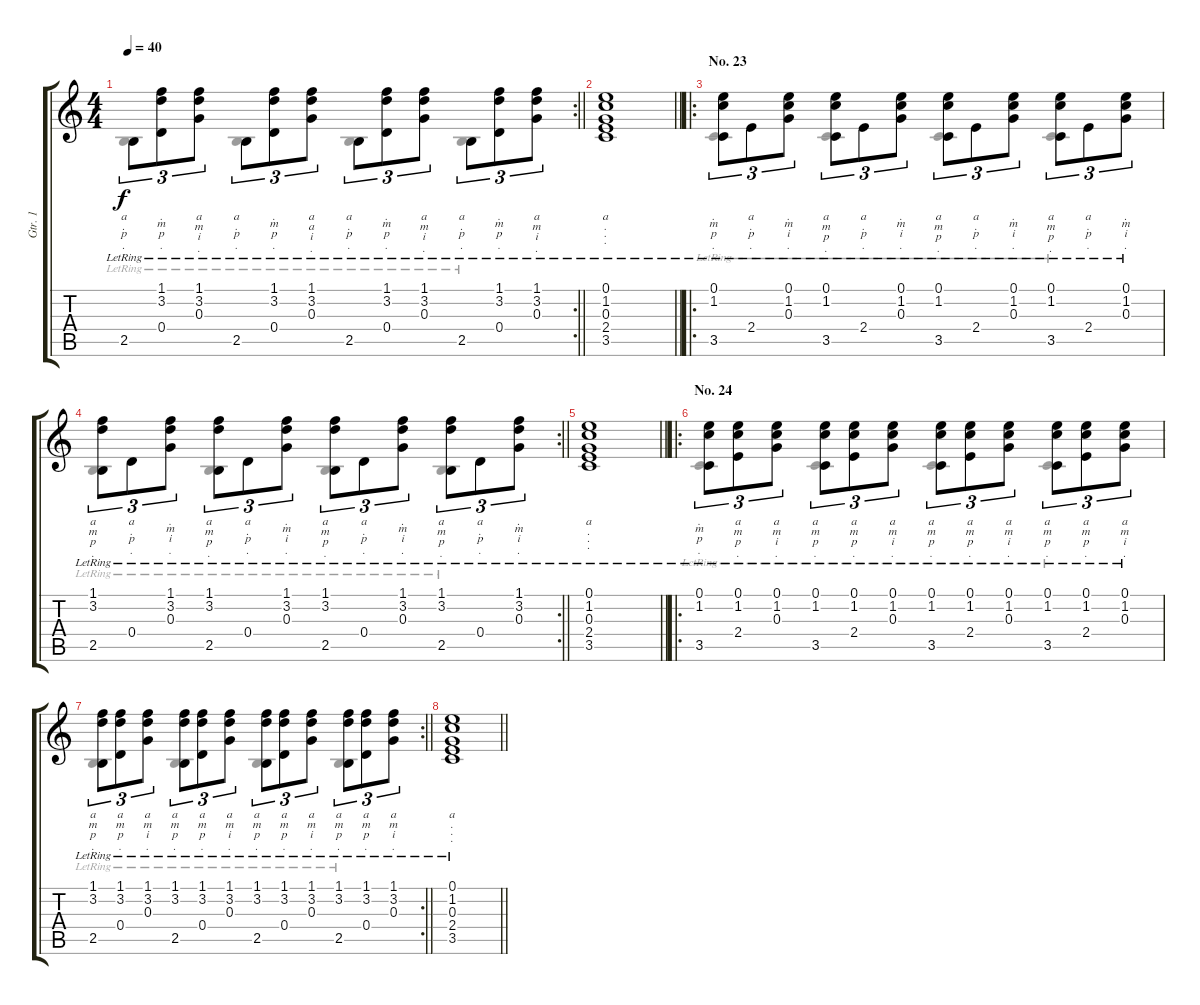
\track ("Gtr. 1" "Gtr. 1") {instrument acousticguitarnylon}
\staff {score tabs}
\tuning (E4 B3 G3 D3 A2 E2) {hide}
\voice
\rc 2
\ts (4 4)
\tempo 40
\clef g2
\barLineRight lightlight
\ks c
2.5{lr}.8{tu (3 2) lyrics (0 "a") lyrics (1 ".") lyrics (2 "p") lyrics (3 ".") lyrics (4 "") dy f beam Down} (1.1{lr} 3.2{lr} 0.4{lr}).8{tu (3 2) lyrics (0 ".") lyrics (1 "m") lyrics (2 "p") lyrics (3 ".") lyrics (4 "") beam Down} (1.1{lr} 3.2{lr} 0.3{lr}).8{tu (3 2) lyrics (0 "a") lyrics (1 "m") lyrics (2 "i") lyrics (3 ".") lyrics (4 "") beam Down} 2.5{lr}.8{tu (3 2) lyrics (0 "a") lyrics (1 ".") lyrics (2 "p") lyrics (3 ".") lyrics (4 "") beam Down} (1.1{lr} 3.2{lr} 0.4{lr}).8{tu (3 2) lyrics (0 ".") lyrics (1 "m") lyrics (2 "p") lyrics (3 ".") lyrics (4 "") beam Down} (1.1{lr} 3.2{lr} 0.3{lr}).8{tu (3 2) lyrics (0 "a") lyrics (1 "a") lyrics (2 "i") lyrics (3 ".") lyrics (4 "") beam Down} 2.5{lr}.8{tu (3 2) lyrics (0 "a") lyrics (1 ".") lyrics (2 "p") lyrics (3 ".") lyrics (4 "") beam Down} (1.1{lr} 3.2{lr} 0.4{lr}).8{tu (3 2) lyrics (0 ".") lyrics (1 "m") lyrics (2 "p") lyrics (3 ".") lyrics (4 "") beam Down} (1.1{lr} 3.2{lr} 0.3{lr}).8{tu (3 2) lyrics (0 "a") lyrics (1 "m") lyrics (2 "i") lyrics (3 ".") lyrics (4 "") beam Down} 2.5{lr}.8{tu (3 2) lyrics (0 "a") lyrics (1 ".") lyrics (2 "p") lyrics (3 ".") lyrics (4 "") beam Down} (1.1{lr} 3.2{lr} 0.4{lr}).8{tu (3 2) lyrics (0 ".") lyrics (1 "m") lyrics (2 "p") lyrics (3 ".") lyrics (4 "") beam Down} (1.1{lr} 3.2{lr} 0.3{lr}).8{tu (3 2) lyrics (0 "a") lyrics (1 "m") lyrics (2 "i") lyrics (3 ".") lyrics (4 "") beam Down} |
\barLineRight lightlight
(0.1{lr} 1.2{lr} 0.3{lr} 2.4{lr} 3.5{lr}).1{lyrics (0 "a") lyrics (1 ".") lyrics (2 ".") lyrics (3 ".") lyrics (4 "")} |
\ro
\section ("" "No. 23")
(0.1{lr} 1.2{lr} 3.5{lr}).8{tu (3 2) lyrics (0 ".") lyrics (1 "m") lyrics (2 "p") lyrics (3 ".") lyrics (4 "") beam Down} 2.4{lr}.8{tu (3 2) lyrics (0 "a") lyrics (1 ".") lyrics (2 "p") lyrics (3 ".") lyrics (4 "") beam Down} (0.1{lr} 1.2{lr} 0.3{lr}).8{tu (3 2) lyrics (0 ".") lyrics (1 "m") lyrics (2 "i") lyrics (3 ".") lyrics (4 "") beam Down} (0.1{lr} 1.2{lr} 3.5{lr}).8{tu (3 2) lyrics (0 "a") lyrics (1 "m") lyrics (2 "p") lyrics (3 ".") lyrics (4 "") beam Down} 2.4{lr}.8{tu (3 2) lyrics (0 "a") lyrics (1 ".") lyrics (2 "p") lyrics (3 ".") lyrics (4 "") beam Down} (0.1{lr} 1.2{lr} 0.3{lr}).8{tu (3 2) lyrics (0 ".") lyrics (1 "m") lyrics (2 "i") lyrics (3 ".") lyrics (4 "") beam Down} (0.1{lr} 1.2{lr} 3.5{lr}).8{tu (3 2) lyrics (0 "a") lyrics (1 "m") lyrics (2 "p") lyrics (3 ".") lyrics (4 "") beam Down} 2.4{lr}.8{tu (3 2) lyrics (0 "a") lyrics (1 ".") lyrics (2 "p") lyrics (3 ".") lyrics (4 "") beam Down} (0.1{lr} 1.2{lr} 0.3{lr}).8{tu (3 2) lyrics (0 ".") lyrics (1 "m") lyrics (2 "i") lyrics (3 ".") lyrics (4 "") beam Down} (0.1{lr} 1.2{lr} 3.5{lr}).8{tu (3 2) lyrics (0 "a") lyrics (1 "m") lyrics (2 "p") lyrics (3 ".") lyrics (4 "") beam Down} 2.4{lr}.8{tu (3 2) lyrics (0 "a") lyrics (1 ".") lyrics (2 "p") lyrics (3 ".") lyrics (4 "") beam Down} (0.1{lr} 1.2{lr} 0.3{lr}).8{tu (3 2) lyrics (0 ".") lyrics (1 "m") lyrics (2 "i") lyrics (3 ".") lyrics (4 "") beam Down} |
\rc 2
\barLineRight lightlight
(1.1{lr} 3.2{lr} 2.5{lr}).8{tu (3 2) lyrics (0 "a") lyrics (1 "m") lyrics (2 "p") lyrics (3 ".") lyrics (4 "") beam Down} 0.4{lr}.8{tu (3 2) lyrics (0 "a") lyrics (1 ".") lyrics (2 "p") lyrics (3 ".") lyrics (4 "") beam Down} (1.1{lr} 3.2{lr} 0.3{lr}).8{tu (3 2) lyrics (0 ".") lyrics (1 "m") lyrics (2 "i") lyrics (3 ".") lyrics (4 "") beam Down} (1.1{lr} 3.2{lr} 2.5{lr}).8{tu (3 2) lyrics (0 "a") lyrics (1 "m") lyrics (2 "p") lyrics (3 ".") lyrics (4 "") beam Down} 0.4{lr}.8{tu (3 2) lyrics (0 "a") lyrics (1 ".") lyrics (2 "p") lyrics (3 ".") lyrics (4 "") beam Down} (1.1{lr} 3.2{lr} 0.3{lr}).8{tu (3 2) lyrics (0 ".") lyrics (1 "m") lyrics (2 "i") lyrics (3 ".") lyrics (4 "") beam Down} (1.1{lr} 3.2{lr} 2.5{lr}).8{tu (3 2) lyrics (0 "a") lyrics (1 "m") lyrics (2 "p") lyrics (3 ".") lyrics (4 "") beam Down} 0.4{lr}.8{tu (3 2) lyrics (0 "a") lyrics (1 ".") lyrics (2 "p") lyrics (3 ".") lyrics (4 "") beam Down} (1.1{lr} 3.2{lr} 0.3{lr}).8{tu (3 2) lyrics (0 ".") lyrics (1 "m") lyrics (2 "i") lyrics (3 ".") lyrics (4 "") beam Down} (1.1{lr} 3.2{lr} 2.5{lr}).8{tu (3 2) lyrics (0 "a") lyrics (1 "m") lyrics (2 "p") lyrics (3 ".") lyrics (4 "") beam Down} 0.4{lr}.8{tu (3 2) lyrics (0 "a") lyrics (1 ".") lyrics (2 "p") lyrics (3 ".") lyrics (4 "") beam Down} (1.1{lr} 3.2{lr} 0.3{lr}).8{tu (3 2) lyrics (0 ".") lyrics (1 "m") lyrics (2 "i") lyrics (3 ".") lyrics (4 "") beam Down} |
\barLineRight lightlight
(0.1{lr} 1.2{lr} 0.3{lr} 2.4{lr} 3.5{lr}).1{lyrics (0 "a") lyrics (1 ".") lyrics (2 ".") lyrics (3 ".") lyrics (4 "")} |
\ro
\section ("" "No. 24")
(0.1{lr} 1.2{lr} 3.5{lr}).8{tu (3 2) lyrics (0 ".") lyrics (1 "m") lyrics (2 "p") lyrics (3 ".") lyrics (4 "") beam Down} (0.1{lr} 1.2{lr} 2.4{lr}).8{tu (3 2) lyrics (0 "a") lyrics (1 "m") lyrics (2 "p") lyrics (3 ".") lyrics (4 "") beam Down} (0.1{lr} 1.2{lr} 0.3{lr}).8{tu (3 2) lyrics (0 "a") lyrics (1 "m") lyrics (2 "i") lyrics (3 ".") lyrics (4 "") beam Down} (0.1{lr} 1.2{lr} 3.5{lr}).8{tu (3 2) lyrics (0 "a") lyrics (1 "m") lyrics (2 "p") lyrics (3 ".") lyrics (4 "") beam Down} (0.1{lr} 1.2{lr} 2.4{lr}).8{tu (3 2) lyrics (0 "a") lyrics (1 "m") lyrics (2 "p") lyrics (3 ".") lyrics (4 "") beam Down} (0.1{lr} 1.2{lr} 0.3{lr}).8{tu (3 2) lyrics (0 "a") lyrics (1 "m") lyrics (2 "i") lyrics (3 ".") lyrics (4 "") beam Down} (0.1{lr} 1.2{lr} 3.5{lr}).8{tu (3 2) lyrics (0 "a") lyrics (1 "m") lyrics (2 "p") lyrics (3 ".") lyrics (4 "") beam Down} (0.1{lr} 1.2{lr} 2.4{lr}).8{tu (3 2) lyrics (0 "a") lyrics (1 "m") lyrics (2 "p") lyrics (3 ".") lyrics (4 "") beam Down} (0.1{lr} 1.2{lr} 0.3{lr}).8{tu (3 2) lyrics (0 "a") lyrics (1 "m") lyrics (2 "i") lyrics (3 ".") lyrics (4 "") beam Down} (0.1{lr} 1.2{lr} 3.5{lr}).8{tu (3 2) lyrics (0 "a") lyrics (1 "m") lyrics (2 "p") lyrics (3 ".") lyrics (4 "") beam Down} (0.1{lr} 1.2{lr} 2.4{lr}).8{tu (3 2) lyrics (0 "a") lyrics (1 "m") lyrics (2 "p") lyrics (3 ".") lyrics (4 "") beam Down} (0.1{lr} 1.2{lr} 0.3{lr}).8{tu (3 2) lyrics (0 "a") lyrics (1 "m") lyrics (2 "i") lyrics (3 ".") lyrics (4 "") beam Down} |
\rc 2
\barLineRight lightlight
(1.1{lr} 3.2{lr} 2.5{lr}).8{tu (3 2) lyrics (0 "a") lyrics (1 "m") lyrics (2 "p") lyrics (3 ".") lyrics (4 "") beam Down} (1.1{lr} 3.2{lr} 0.4{lr}).8{tu (3 2) lyrics (0 "a") lyrics (1 "m") lyrics (2 "p") lyrics (3 ".") lyrics (4 "") beam Down} (1.1{lr} 3.2{lr} 0.3{lr}).8{tu (3 2) lyrics (0 "a") lyrics (1 "m") lyrics (2 "i") lyrics (3 ".") lyrics (4 "") beam Down} (1.1{lr} 3.2{lr} 2.5{lr}).8{tu (3 2) lyrics (0 "a") lyrics (1 "m") lyrics (2 "p") lyrics (3 ".") lyrics (4 "") beam Down} (1.1{lr} 3.2{lr} 0.4{lr}).8{tu (3 2) lyrics (0 "a") lyrics (1 "m") lyrics (2 "p") lyrics (3 ".") lyrics (4 "") beam Down} (1.1{lr} 3.2{lr} 0.3{lr}).8{tu (3 2) lyrics (0 "a") lyrics (1 "m") lyrics (2 "i") lyrics (3 ".") lyrics (4 "") beam Down} (1.1{lr} 3.2{lr} 2.5{lr}).8{tu (3 2) lyrics (0 "a") lyrics (1 "m") lyrics (2 "p") lyrics (3 ".") lyrics (4 "") beam Down} (1.1{lr} 3.2{lr} 0.4{lr}).8{tu (3 2) lyrics (0 "a") lyrics (1 "m") lyrics (2 "p") lyrics (3 ".") lyrics (4 "") beam Down} (1.1{lr} 3.2{lr} 0.3{lr}).8{tu (3 2) lyrics (0 "a") lyrics (1 "m") lyrics (2 "i") lyrics (3 ".") lyrics (4 "") beam Down} (1.1{lr} 3.2{lr} 2.5{lr}).8{tu (3 2) lyrics (0 "a") lyrics (1 "m") lyrics (2 "p") lyrics (3 ".") lyrics (4 "") beam Down} (1.1{lr} 3.2{lr} 0.4{lr}).8{tu (3 2) lyrics (0 "a") lyrics (1 "m") lyrics (2 "p") lyrics (3 ".") lyrics (4 "") beam Down} (1.1{lr} 3.2{lr} 0.3{lr}).8{tu (3 2) lyrics (0 "a") lyrics (1 "m") lyrics (2 "i") lyrics (3 ".") lyrics (4 "") beam Down} |
\barLineRight lightlight
(0.1{lr} 1.2{lr} 0.3{lr} 2.4{lr} 3.5{lr}).1{lyrics (0 "a") lyrics (1 ".") lyrics (2 ".") lyrics (3 ".") lyrics (4 "")}
\voice
\clef g2
\ottava regular
\simile none
\barLineRight lightlight
\ks c
2.5{lr}.4{dy f} 2.5{lr}.4 2.5{lr}.4 2.5{lr}.4 |
\barLineRight lightlight
|
3.5{lr}.4 3.5{lr}.4 3.5{lr}.4 3.5{lr}.4 |
\barLineRight lightlight
2.5{lr}.4 2.5{lr}.4 2.5{lr}.4 2.5{lr}.4 |
\barLineRight lightlight
|
3.5{lr}.4 3.5{lr}.4 3.5{lr}.4 3.5{lr}.4 |
\barLineRight lightlight
2.5{lr}.4 2.5{lr}.4 2.5{lr}.4 2.5{lr}.4 |
\barLineRight lightlight
